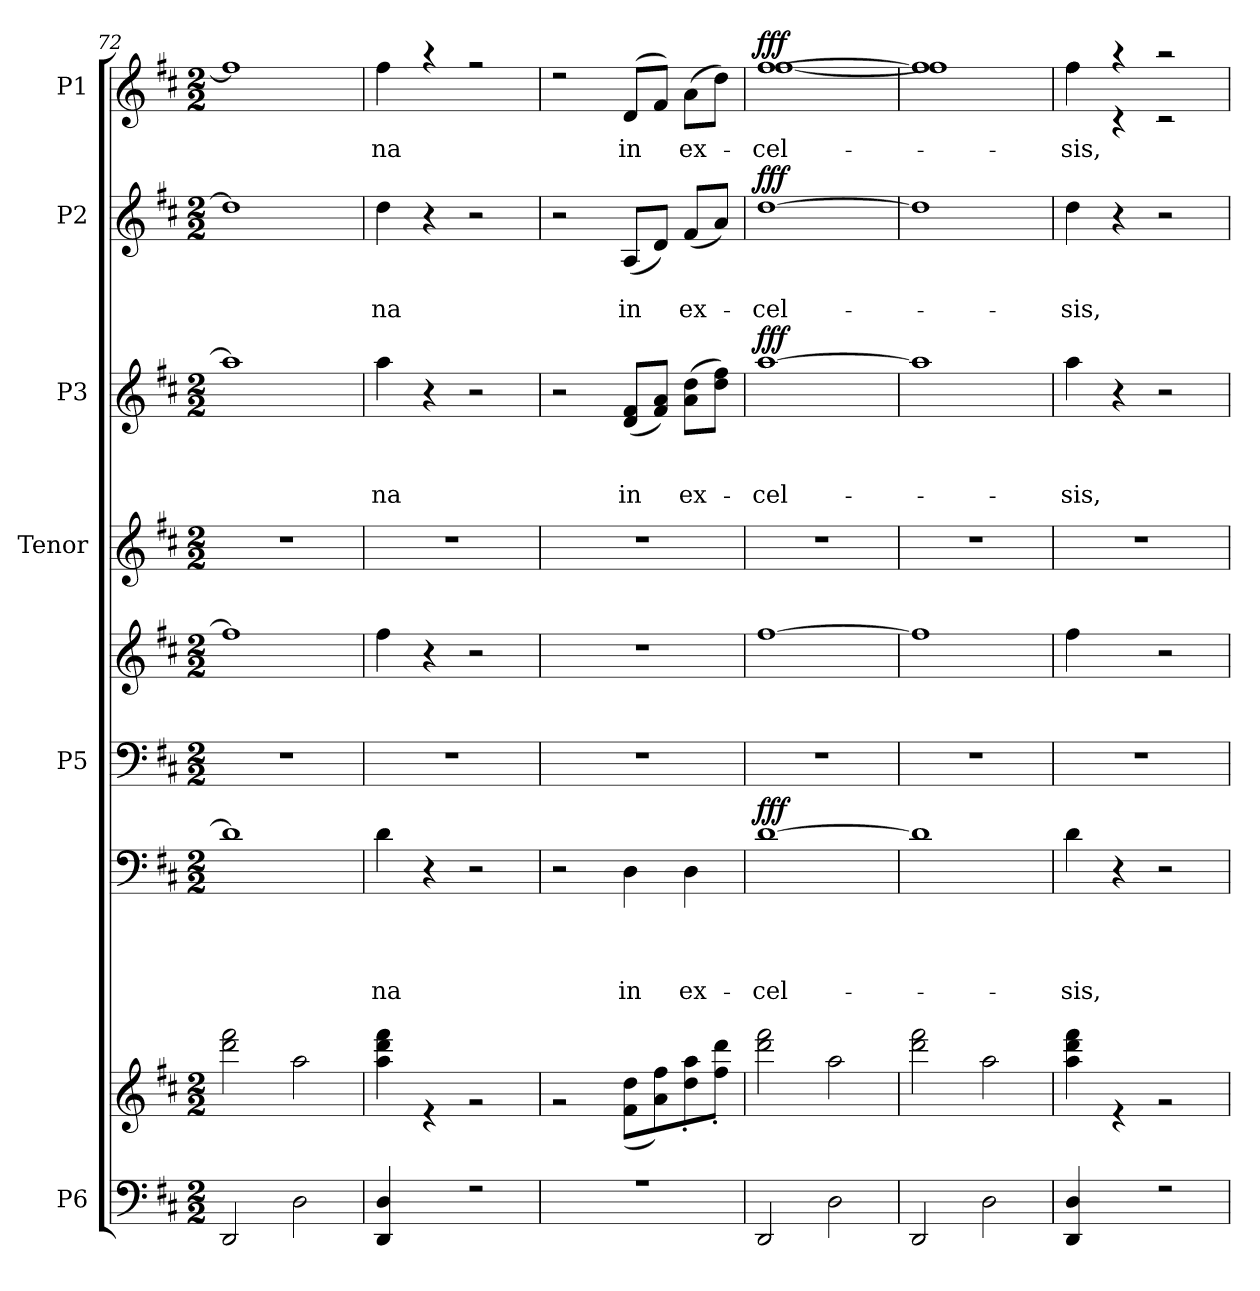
**kern	**kern	**kern	**text	**text	**text	**text	**dynam	**kern	**kern	**kern	**kern	**text	**text	**text	**dynam	**kern	**text	**text	**dynam	**kern	**text	**dynam
*part8	*part8	*part7	*part7	*part7	*part7	*part7	*part7	*part6	*part5	*part4	*part3	*part3	*part3	*part3	*part3	*part2	*part2	*part2	*part2	*part1	*part1	*part1
*staff9	*staff8	*staff7	*staff7	*staff7	*staff7	*staff7	*staff7	*staff6	*staff5	*staff4	*staff3	*staff3	*staff3	*staff3	*staff3	*staff2	*staff2	*staff2	*staff2	*staff1	*staff1	*staff1
*I"P6	*	*	*	*	*	*	*	*I"P5	*	*I"Tenor	*I"P3	*	*	*	*	*I"P2	*	*	*	*I"P1	*	*
*	*	*	*	*	*	*	*	*	*	*I'Ten.	*	*	*	*	*	*	*	*	*	*	*	*
*clefF4	*clefG2	*clefF4	*	*	*	*	*	*clefF4	*clefG2	*clefG2	*clefG2	*	*	*	*	*clefG2	*	*	*	*clefG2	*	*
*	*	*	*	*	*	*	*	*	*ITrd7c12	*ITrd7c12	*ITrd7c12	*	*	*	*	*	*	*	*	*	*	*
*k[f#c#]	*k[f#c#]	*k[f#c#]	*	*	*	*	*	*k[f#c#]	*k[f#c#]	*k[f#c#]	*k[f#c#]	*	*	*	*	*k[f#c#]	*	*	*	*k[f#c#]	*	*
*D:	*D:	*D:	*	*	*	*	*	*D:	*D:	*D:	*D:	*	*	*	*	*D:	*	*	*	*D:	*	*
*M2/2	*M2/2	*M2/2	*	*	*	*	*	*M2/2	*M2/2	*M2/2	*M2/2	*	*	*	*	*M2/2	*	*	*	*M2/2	*	*
=72	=72	=72	=72	=72	=72	=72	=72	=72	=72	=72	=72	=72	=72	=72	=72	=72	=72	=72	=72	=72	=72	=72
*^	*^	*	*	*	*	*	*	*	*	*	*	*	*	*	*	*	*	*	*	*^	*	*
2DD/	1ryy	1ryy	2ddd\ 2fff#\	1d]	.	.	.	.	.	1r	1f#]	1r	1a]	.	.	.	.	1dd]	.	.	.	1ff#]	1ryy	.	.
2D\	.	.	2aa\	.	.	.	.	.	.	.	.	.	.	.	.	.	.	.	.	.	.	.	.	.	.
=73	=73	=73	=73	=73	=73	=73	=73	=73	=73	=73	=73	=73	=73	=73	=73	=73	=73	=73	=73	=73	=73	=73	=73	=73	=73
!	!	!	!	!	!	!	!	!LO:LY:b	!	!	!	!	!	!	!	!LO:LY:b	!	!	!	!LO:LY:b	!	!	!	!LO:LY:b	!
4DD/ 4D/	1ryy	1ryy	4aa\ 4ddd\ 4fff#\	4d\	.	.	.	-na	.	1r	4f#\	1r	4a\	.	.	-na	.	4dd\	.	-na	.	4ff#\	1ryy	-na	.
4ryy	.	.	4r	4r	.	.	.	.	.	.	4r	.	4r	.	.	.	.	4r	.	.	.	4r	.	.	.
2r	.	.	2r	2r	.	.	.	.	.	.	2r	.	2r	.	.	.	.	2r	.	.	.	2r	.	.	.
=74	=74	=74	=74	=74	=74	=74	=74	=74	=74	=74	=74	=74	=74	=74	=74	=74	=74	=74	=74	=74	=74	=74	=74	=74	=74
1r	1ryy	1ryy	2r	2r	.	.	.	.	.	1r	1r	1r	2r	.	.	.	.	2r	.	.	.	2r	1ryy	.	.
!	!	!	!	!	!	!	!	!LO:LY:b	!	!	!	!	!	!	!	!LO:LY:b	!	!	!	!LO:LY:b	!	!	!	!LO:LY:b	!
.	.	.	(>8f#\ 8dd\L	4D\	.	.	.	in	.	.	.	.	(<8D/ 8F#/L	.	.	in	.	(<8A/L	.	in	.	(<8d/L	.	in	.
.	.	.	8a\ 8ff#\)	.	.	.	.	.	.	.	.	.	8F#/ 8A/J)	.	.	.	.	8d/J)	.	.	.	8f#/J)	.	.	.
!	!	!	!	!	!	!	!	!LO:LY:b	!	!	!	!	!	!	!	!LO:LY:b	!	!	!	!LO:LY:b	!	!	!	!LO:LY:b	!
.	.	.	8dd\'> 8aa\'>	4D\	.	.	.	ex-	.	.	.	.	(>8A\ 8d\L	.	.	ex-	.	(<8f#/L	.	ex-	.	(>8a\L	.	ex-	.
.	.	.	8ff#\'> 8ddd\'>J	.	.	.	.	.	.	.	.	.	8d\ 8f#\J)	.	.	.	.	8a/J)	.	.	.	8dd\J)	.	.	.
=75	=75	=75	=75	=75	=75	=75	=75	=75	=75	=75	=75	=75	=75	=75	=75	=75	=75	=75	=75	=75	=75	=75	=75	=75	=75
!	!	!	!	!	!	!	!	!LO:LY:b	!LO:DY:a	!	!	!	!	!	!	!LO:LY:b	!LO:DY:a	!	!	!LO:LY:b	!LO:DY:a	!	!	!LO:LY:b	!LO:DY:a
2DD/	1ryy	1ryy	2ddd\ 2fff#\	[>1d	.	.	.	-cel-	fff	1r	[<1f#	1r	[>1a	.	.	-cel-	fff	[>1dd	.	-cel-	fff	[>1ff#	[>1ff#	-cel-	fff
2D\	.	.	2aa\	.	.	.	.	.	.	.	.	.	.	.	.	.	.	.	.	.	.	.	.	.	.
=76	=76	=76	=76	=76	=76	=76	=76	=76	=76	=76	=76	=76	=76	=76	=76	=76	=76	=76	=76	=76	=76	=76	=76	=76	=76
2DD/	1ryy	1ryy	2ddd\ 2fff#\	1d]	.	.	.	.	.	1r	1f#]	1r	1a]	.	.	.	.	1dd]	.	.	.	1ff#]	1ff#]	.	.
2D\	.	.	2aa\	.	.	.	.	.	.	.	.	.	.	.	.	.	.	.	.	.	.	.	.	.	.
=77	=77	=77	=77	=77	=77	=77	=77	=77	=77	=77	=77	=77	=77	=77	=77	=77	=77	=77	=77	=77	=77	=77	=77	=77	=77
!	!	!	!	!	!	!	!	!LO:LY:b	!	!	!	!	!	!	!	!LO:LY:b	!	!	!	!LO:LY:b	!	!	!	!LO:LY:b	!
4DD/ 4D/	1ryy	1ryy	4aa\ 4ddd\ 4fff#\	4d\	.	.	.	-sis,	.	1r	4f#\	1r	4a\	.	.	-sis,	.	4dd\	.	-sis,	.	4ff#\	4ff#\	-sis,	.
4ryy	.	.	4r	4r	.	.	.	.	.	.	4ryy	.	4r	.	.	.	.	4r	.	.	.	4raa	4rc	.	.
2r	.	.	2r	2r	.	.	.	.	.	.	2r	.	2r	.	.	.	.	2r	.	.	.	2raa	2rc	.	.
*v	*v	*	*	*	*	*	*	*	*	*	*	*	*	*	*	*	*	*	*	*	*	*v	*v	*	*
*	*v	*v	*	*	*	*	*	*	*	*	*	*	*	*	*	*	*	*	*	*	*	*	*
=	=	=	=	=	=	=	=	=	=	=	=	=	=	=	=	=	=	=	=	=	=	=
*-	*-	*-	*-	*-	*-	*-	*-	*-	*-	*-	*-	*-	*-	*-	*-	*-	*-	*-	*-	*-	*-	*-
